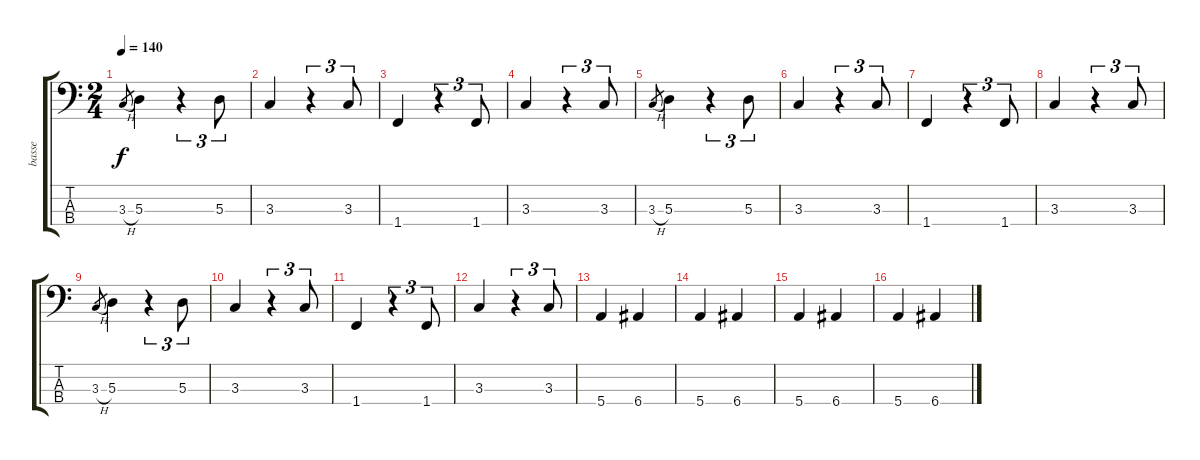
\track ("basse" "basse") {instrument electricbassfinger}
\staff {score tabs}
\tuning (G2 D2 A1 E1) {hide}
\ts (2 4)
\tempo 140
\clef f4
\ks c
3.3{h}.8{gr dy f} 5.3.4 r.4{tu (3 2)} 5.3.8{tu (3 2)} |
3.3.4 r.4{tu (3 2)} 3.3.8{tu (3 2)} |
1.4.4 r.4{tu (3 2)} 1.4.8{tu (3 2)} |
3.3.4 r.4{tu (3 2)} 3.3.8{tu (3 2)} |
3.3{h}.8{gr} 5.3.4 r.4{tu (3 2)} 5.3.8{tu (3 2)} |
3.3.4 r.4{tu (3 2)} 3.3.8{tu (3 2)} |
1.4.4 r.4{tu (3 2)} 1.4.8{tu (3 2)} |
3.3.4 r.4{tu (3 2)} 3.3.8{tu (3 2)} |
3.3{h}.8{gr} 5.3.4 r.4{tu (3 2)} 5.3.8{tu (3 2)} |
3.3.4 r.4{tu (3 2)} 3.3.8{tu (3 2)} |
1.4.4 r.4{tu (3 2)} 1.4.8{tu (3 2)} |
3.3.4 r.4{tu (3 2)} 3.3.8{tu (3 2)} |
5.4.4 6.4.4 |
5.4.4 6.4.4 |
5.4.4 6.4.4 |
5.4.4 6.4.4
